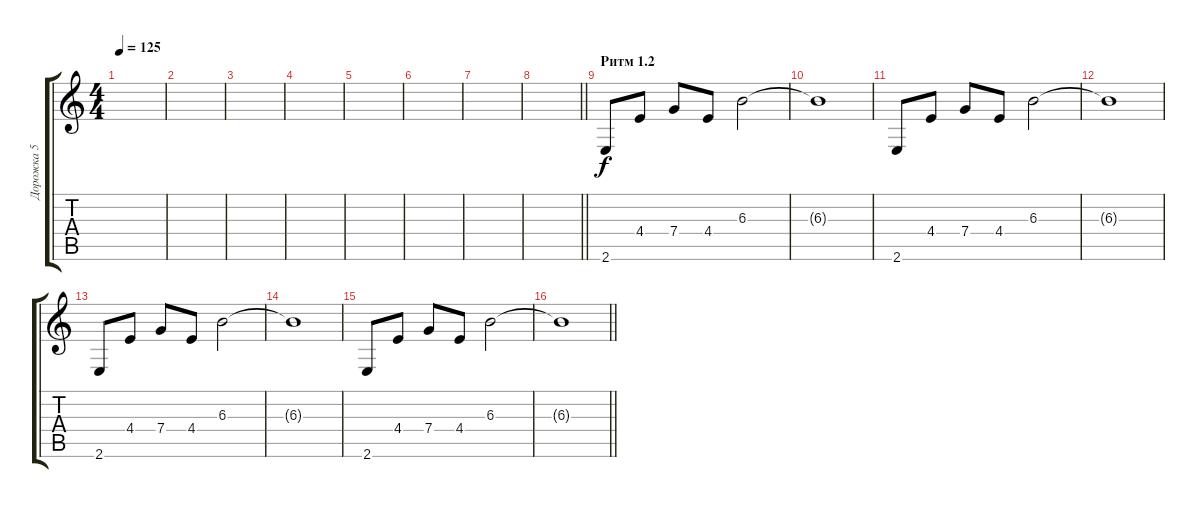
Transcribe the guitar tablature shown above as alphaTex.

\track ("Дорожка 5" "Дорожка 5") {instrument distortionguitar}
\staff {score tabs}
\tuning (D4 A3 F3 C3 G2 D2) {hide}
\ts (4 4)
\tempo 125
\clef g2
\ks c
|
|
|
|
|
|
|
\barLineRight lightlight
|
\section ("" "Ритм 1.2")
2.6.8 4.4.8 7.4.8 4.4.8 6.3.2 |
6.3{t}.1 |
2.6.8 4.4.8 7.4.8 4.4.8 6.3.2 |
6.3{t}.1 |
2.6.8 4.4.8 7.4.8 4.4.8 6.3.2 |
6.3{t}.1 |
2.6.8 4.4.8 7.4.8 4.4.8 6.3.2 |
\barLineRight lightlight
6.3{t}.1
